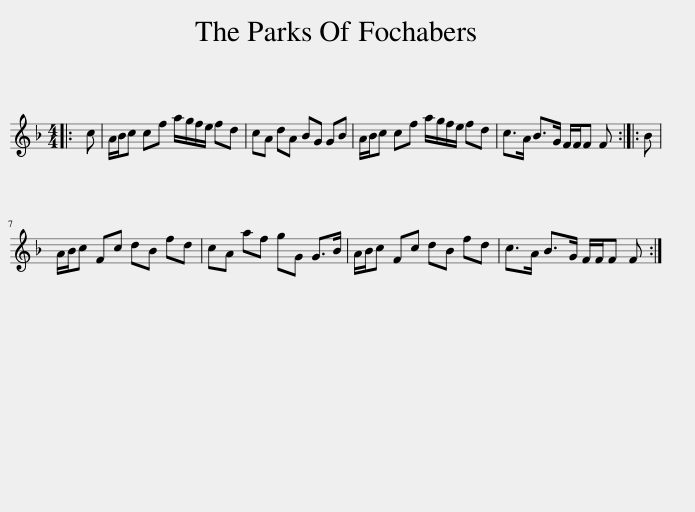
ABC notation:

X:1
L:1/8
M:4/4
I:linebreak $
K:F
V:1 treble
V:1
|: c | A/B/c cf a/g/f/e/ fd | cA dA BG GB | A/B/c cf a/g/f/e/ fd | c>A B>G F/F/F F :: %5
 B |$ A/B/c Fc dB fd | cA af gG G>B | A/B/c Fc dB fd | c>A B>G F/F/F F :| %10
